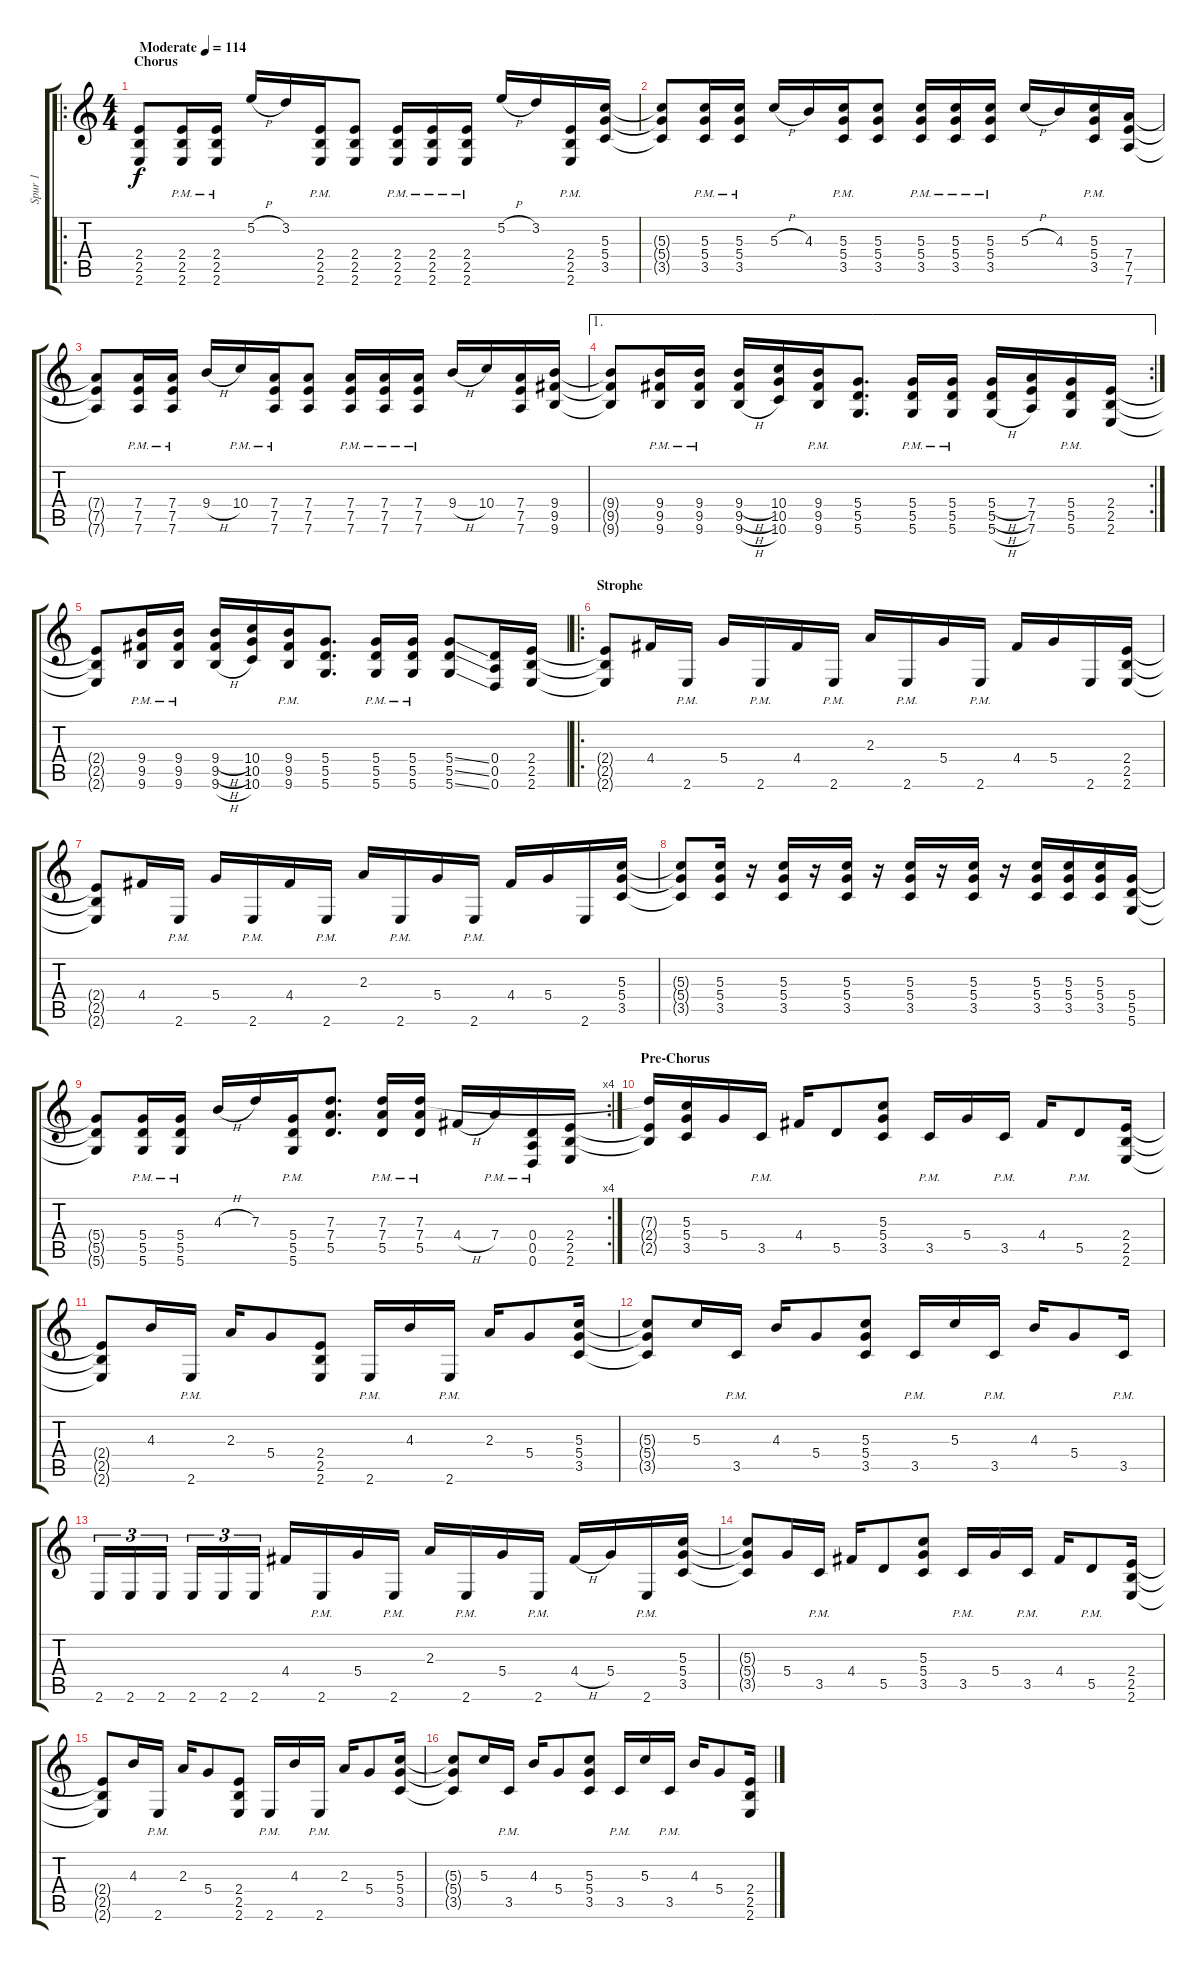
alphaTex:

\track ("Spur 1" "Spur 1") {instrument overdrivenguitar}
\staff {score tabs}
\tuning (E4 B3 G3 D3 A2 D2) {hide}
\ro
\ts (4 4)
\section ("" "Chorus")
\tempo (114 "Moderate")
\clef g2
\ks c
(2.4 2.5 2.6).8{dy f instrument overdrivenguitar} (2.4{pm} 2.5{pm} 2.6{pm}).16 (2.4{pm} 2.5{pm} 2.6{pm}).16 5.2{h}.16 3.2.16 (2.4{pm} 2.5{pm} 2.6{pm}).16 (2.4 2.5 2.6).8 (2.4{pm} 2.5{pm} 2.6{pm}).16 (2.4{pm} 2.5{pm} 2.6{pm}).16 (2.4{pm} 2.5{pm} 2.6{pm}).16 5.2{h}.16 3.2.16 (2.4{pm} 2.5{pm} 2.6{pm}).16 (5.3 5.4 3.5).16 |
(5.3{t} 5.4{t} 3.5{t}).8 (5.3 5.4{pm} 3.5{pm}).16 (5.3 5.4{pm} 3.5{pm}).16 5.3{h}.16 4.3.16 (5.3 5.4{pm} 3.5{pm}).16 (5.3 5.4 3.5).8 (5.3{pm} 5.4{pm} 3.5{pm}).16 (5.3 5.4{pm} 3.5{pm}).16 (5.3{pm} 5.4{pm} 3.5{pm}).16 5.3{h}.16 4.3.16 (5.3 5.4 3.5{pm}).16 (7.4 7.5 7.6).16 |
(7.4{t} 7.5{t} 7.6{t}).8 (7.4{pm} 7.5{pm} 7.6{pm}).16 (7.4{pm} 7.5{pm} 7.6{pm}).16 9.4{h}.16 10.4{pm}.16 (7.4{pm} 7.5{pm} 7.6{pm}).16 (7.4 7.5 7.6).8 (7.4{pm} 7.5{pm} 7.6{pm}).16 (7.4{pm} 7.5{pm} 7.6{pm}).16 (7.4{pm} 7.5{pm} 7.6{pm}).16 9.4{h}.16 10.4.16 (7.4 7.5 7.6).16 (9.4 9.5 9.6).16 |
\ae 1
\rc 2
(9.4{t} 9.5{t} 9.6{t}).8 (9.4{pm} 9.5{pm} 9.6{pm}).16 (9.4{pm} 9.5{pm} 9.6{pm}).16 (9.4{h} 9.5{h} 9.6{h}).16 (10.4 10.5 10.6).16 (9.4{pm} 9.5{pm} 9.6{pm}).16 (5.4 5.5 5.6).8{d} (5.4{pm} 5.5{pm} 5.6{pm}).16 (5.4{pm} 5.5{pm} 5.6{pm}).16 (5.4{h} 5.5{h} 5.6{h}).16 (7.4 7.5 7.6).16 (5.4{pm} 5.5{pm} 5.6{pm}).16 (2.4 2.5 2.6).16 |
(2.4{t} 2.5{t} 2.6{t}).8 (9.4{pm} 9.5{pm} 9.6{pm}).16 (9.4{pm} 9.5{pm} 9.6{pm}).16 (9.4{h} 9.5{h} 9.6{h}).16 (10.4 10.5 10.6).16 (9.4{pm} 9.5{pm} 9.6{pm}).16 (5.4 5.5 5.6).8{d} (5.4{pm} 5.5{pm} 5.6{pm}).16 (5.4{pm} 5.5{pm} 5.6{pm}).16 (5.4{ss} 5.5{ss} 5.6{ss}).8 (0.4 0.5 0.6).16 (2.4 2.5 2.6).16 |
\ro
\section ("" "Strophe")
(2.4{t} 2.5{t} 2.6{t}).8 4.4.16 2.6{pm}.16 5.4.16 2.6{pm}.16 4.4.16 2.6{pm}.16 2.3.16 2.6{pm}.16 5.4.16 2.6{pm}.16 4.4.16 5.4.16 2.6.16 (2.4 2.5 2.6).16 |
(2.4{t} 2.5{t} 2.6{t}).8 4.4.16 2.6{pm}.16 5.4.16 2.6{pm}.16 4.4.16 2.6{pm}.16 2.3.16 2.6{pm}.16 5.4.16 2.6{pm}.16 4.4.16 5.4.16 2.6.16 (5.3 5.4 3.5).16 |
(5.3{t} 5.4{t} 3.5{t}).8 (5.3 5.4 3.5).16 r.16 (5.3 5.4 3.5).16 r.16 (5.3 5.4 3.5).16 r.16 (5.3 5.4 3.5).16 r.16 (5.3 5.4 3.5).16 r.16 (5.3 5.4 3.5).16 (5.3 5.4 3.5).16 (5.3 5.4 3.5).16 (5.4 5.5 5.6).16 |
\rc 4
(5.4{t} 5.5{t} 5.6{t}).8 (5.4{pm} 5.5{pm} 5.6{pm}).16 (5.4{pm} 5.5{pm} 5.6{pm}).16 4.3{h}.16 7.3.16 (5.4{pm} 5.5{pm} 5.6).16 (7.3 7.4 5.5).8{d} (7.3{pm} 7.4{pm} 5.5{pm}).16 (7.3{pm} 7.4{pm} 5.5{pm}).16 4.4{h}.16 7.4{pm}.16 (0.4{pm} 0.5{pm} 0.6).16 (2.4 2.5 2.6).16 |
\section ("" "Pre-Chorus")
(7.3{t} 2.4{t} 2.5{t}).16 (5.3 5.4 3.5).16 5.4.16 3.5{pm}.16 4.4.16 5.5.8 (5.3 5.4 3.5).8 3.5{pm}.16 5.4.16 3.5{pm}.16 4.4.16 5.5{pm}.8 (2.4 2.5 2.6).16 |
(2.4{t} 2.5{t} 2.6{t}).8 4.3.16 2.6{pm}.16 2.3.16 5.4.8 (2.4 2.5 2.6).8 2.6{pm}.16 4.3.16 2.6{pm}.16 2.3.16 5.4.8 (5.3 5.4 3.5).16 |
(5.3{t} 5.4{t} 3.5{t}).8 5.3.16 3.5{pm}.16 4.3.16 5.4.8 (5.3 5.4 3.5).8 3.5{pm}.16 5.3.16 3.5{pm}.16 4.3.16 5.4.8 3.5{pm}.16 |
2.6.16{tu (3 2)} 2.6.16{tu (3 2)} 2.6.16{tu (3 2)} 2.6.16{tu (3 2)} 2.6.16{tu (3 2)} 2.6.16{tu (3 2)} 4.4.16 2.6{pm}.16 5.4.16 2.6{pm}.16 2.3.16 2.6{pm}.16 5.4.16 2.6{pm}.16 4.4{h}.16 5.4.16 2.6{pm}.16 (5.3 5.4 3.5).16 |
(5.3{t} 5.4{t} 3.5{t}).8 5.4.16 3.5{pm}.16 4.4.16 5.5.8 (5.3 5.4 3.5).8 3.5{pm}.16 5.4.16 3.5{pm}.16 4.4.16 5.5{pm}.8 (2.4 2.5 2.6).16 |
(2.4{t} 2.5{t} 2.6{t}).8 4.3.16 2.6{pm}.16 2.3.16 5.4.8 (2.4 2.5 2.6).8 2.6{pm}.16 4.3.16 2.6{pm}.16 2.3.16 5.4.8 (5.3 5.4 3.5).16 |
(5.3{t} 5.4{t} 3.5{t}).8 5.3.16 3.5{pm}.16 4.3.16 5.4.8 (5.3 5.4 3.5).8 3.5{pm}.16 5.3.16 3.5{pm}.16 4.3.16 5.4.8 (2.4 2.5 2.6).16
